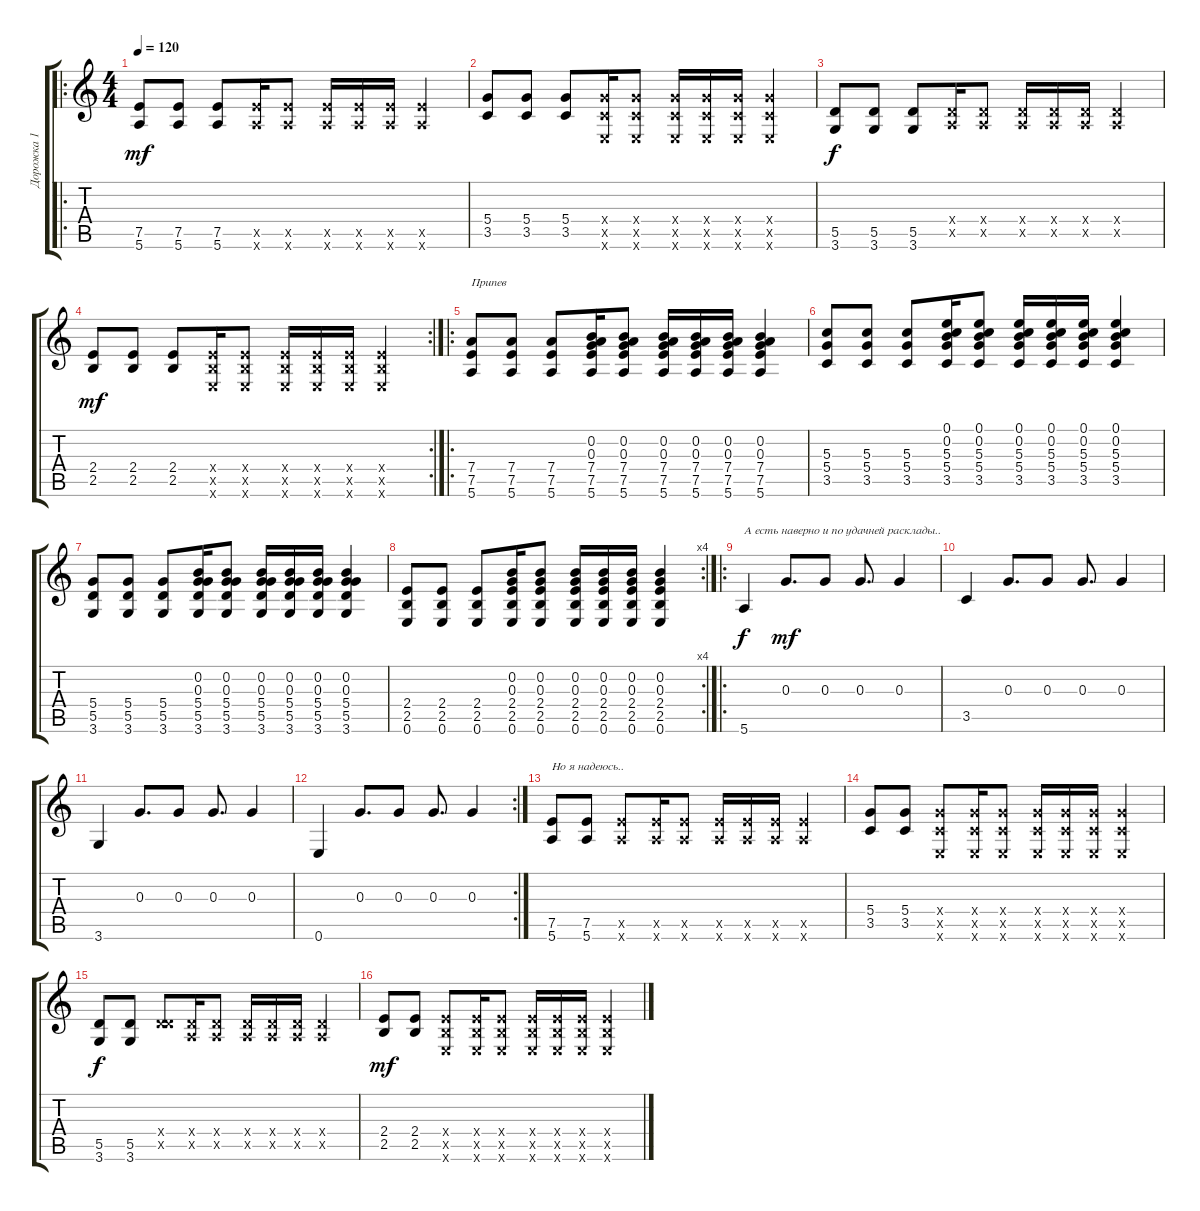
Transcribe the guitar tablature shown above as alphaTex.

\track ("Дорожка 1" "Дорожка 1") {instrument acousticguitarsteel}
\staff {score tabs}
\tuning (E4 B3 G3 D3 A2 E2) {hide}
\ro
\ts (4 4)
\tempo 120
\clef g2
\ks c
(7.5 5.6).8{dy mf} (7.5 5.6).8 (7.5 5.6).8 (7.5{x} 5.6{x}).16 (7.5{x} 5.6{x}).8 (7.5{x} 5.6{x}).16 (7.5{x} 5.6{x}).16 (7.5{x} 5.6{x}).16 (7.5{x} 5.6{x}).4 |
(5.4 3.5).8 (5.4 3.5).8 (5.4 3.5).8 (5.4{x} 3.5{x} 0.6{x}).16 (5.4{x} 3.5{x} 0.6{x}).8 (5.4{x} 3.5{x} 0.6{x}).16 (5.4{x} 3.5{x} 0.6{x}).16 (5.4{x} 3.5{x} 0.6{x}).16 (5.4{x} 3.5{x} 0.6{x}).4 |
(5.5 3.6).8{dy f} (5.5 3.6).8 (5.5 3.6).8 (0.4{x} 0.5{x}).16 (0.4{x} 0.5{x}).8 (0.4{x} 0.5{x}).16 (0.4{x} 0.5{x}).16 (0.4{x} 0.5{x}).16 (0.4{x} 0.5{x}).4 |
\rc 2
(2.4 2.5).8{dy mf} (2.4 2.5).8 (2.4 2.5).8 (2.4{x} 2.5{x} 0.6{x}).16 (2.4{x} 2.5{x} 0.6{x}).8 (2.4{x} 2.5{x} 0.6{x}).16 (2.4{x} 2.5{x} 0.6{x}).16 (2.4{x} 2.5{x} 0.6{x}).16 (2.4{x} 2.5{x} 0.6{x}).4 |
\ro
(7.4 7.5 5.6).8{txt "Припев"} (7.4 7.5 5.6).8 (7.4 7.5 5.6).8 (0.2 0.3 7.4 7.5 5.6).16 (0.2 0.3 7.4 7.5 5.6).8 (0.2 0.3 7.4 7.5 5.6).16 (0.2 0.3 7.4 7.5 5.6).16 (0.2 0.3 7.4 7.5 5.6).16 (0.2 0.3 7.4 7.5 5.6).4 |
(5.3 5.4 3.5).8 (5.3 5.4 3.5).8 (5.3 5.4 3.5).8 (0.1 0.2 5.3 5.4 3.5).16 (0.1 0.2 5.3 5.4 3.5).8 (0.1 0.2 5.3 5.4 3.5).16 (0.1 0.2 5.3 5.4 3.5).16 (0.1 0.2 5.3 5.4 3.5).16 (0.1 0.2 5.3 5.4 3.5).4 |
(5.4 5.5 3.6).8 (5.4 5.5 3.6).8 (5.4 5.5 3.6).8 (0.2 0.3 5.4 5.5 3.6).16 (0.2 0.3 5.4 5.5 3.6).8 (0.2 0.3 5.4 5.5 3.6).16 (0.2 0.3 5.4 5.5 3.6).16 (0.2 0.3 5.4 5.5 3.6).16 (0.2 0.3 5.4 5.5 3.6).4 |
\rc 4
(2.4 2.5 0.6).8 (2.4 2.5 0.6).8 (2.4 2.5 0.6).8 (0.2 0.3 2.4 2.5 0.6).16 (0.2 0.3 2.4 2.5 0.6).8 (0.2 0.3 2.4 2.5 0.6).16 (0.2 0.3 2.4 2.5 0.6).16 (0.2 0.3 2.4 2.5 0.6).16 (0.2 0.3 2.4 2.5 0.6).4 |
\ro
5.6.4{txt "А есть наверно и по удачней расклады.." dy f} 0.3.8{d dy mf} 0.3.8 0.3.8{d} 0.3.4 |
3.5.4 0.3.8{d} 0.3.8 0.3.8{d} 0.3.4 |
3.6.4 0.3.8{d} 0.3.8 0.3.8{d} 0.3.4 |
\rc 2
0.6.4 0.3.8{d} 0.3.8 0.3.8{d} 0.3.4 |
(7.5 5.6).8{txt "Но я надеюсь.."} (7.5 5.6).8 (7.5{x} 5.6{x}).8 (7.5{x} 5.6{x}).16 (7.5{x} 5.6{x}).8 (7.5{x} 5.6{x}).16 (7.5{x} 5.6{x}).16 (7.5{x} 5.6{x}).16 (7.5{x} 5.6{x}).4 |
(5.4 3.5).8 (5.4 3.5).8 (5.4{x} 3.5{x} 0.6{x}).8 (5.4{x} 3.5{x} 0.6{x}).16 (5.4{x} 3.5{x} 0.6{x}).8 (5.4{x} 3.5{x} 0.6{x}).16 (5.4{x} 3.5{x} 0.6{x}).16 (5.4{x} 3.5{x} 0.6{x}).16 (5.4{x} 3.5{x} 0.6{x}).4 |
(5.5 3.6).8{dy f} (5.5 3.6).8 (0.4{x} 5.5{x}).8 (0.4{x} 0.5{x}).16 (0.4{x} 0.5{x}).8 (0.4{x} 0.5{x}).16 (0.4{x} 0.5{x}).16 (0.4{x} 0.5{x}).16 (0.4{x} 0.5{x}).4 |
(2.4 2.5).8{dy mf} (2.4 2.5).8 (2.4{x} 2.5{x} 0.6{x}).8 (2.4{x} 2.5{x} 0.6{x}).16 (2.4{x} 2.5{x} 0.6{x}).8 (2.4{x} 2.5{x} 0.6{x}).16 (2.4{x} 2.5{x} 0.6{x}).16 (2.4{x} 2.5{x} 0.6{x}).16 (2.4{x} 2.5{x} 0.6{x}).4
